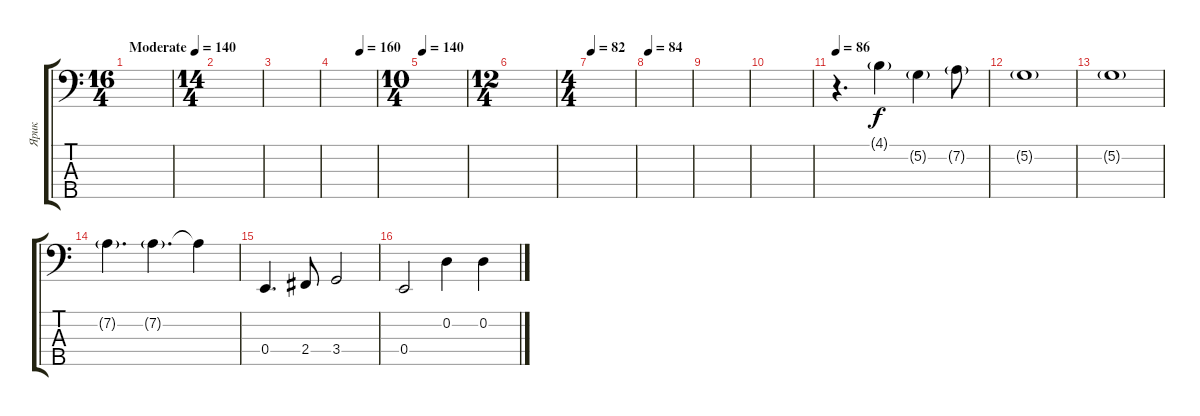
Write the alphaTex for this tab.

\track ("Ярик" "Ярик") {instrument electricbassfinger}
\staff {score tabs}
\tuning (G2 D2 A1 E1 B0) {hide}
\ts (16 4)
\tempo (140 "Moderate")
\clef f4
\ks c
|
\ts (14 4)
|
|
\tempo (160 0.625)
|
\ts (10 4)
\tempo 140
|
\ts (12 4)
|
\ts (4 4)
\tempo 82
|
\tempo 84
|
|
|
\tempo 86
r.4{d} 4.1{g}.4 5.2{g}.4 7.2{g}.8 |
5.2{g}.1 |
5.2{g}.1 |
7.2{g}.4{d} 7.2{g}.4{d} 7.2{t}.4{dy f} |
0.4.4{d} 2.4.8 3.4.2 |
0.4.2 0.2.4 0.2.4
